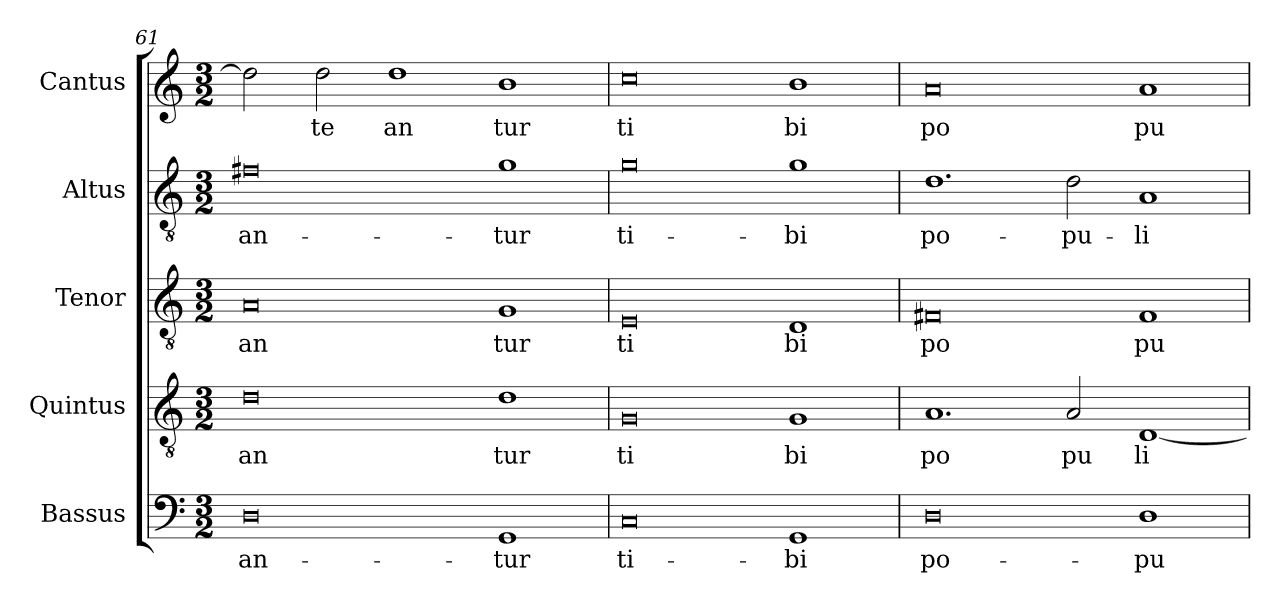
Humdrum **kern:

**kern	**text	**kern	**text	**kern	**text	**kern	**text	**kern	**text
*part5	*part5	*part4	*part4	*part3	*part3	*part2	*part2	*part1	*part1
*staff5	*staff5	*staff4	*staff4	*staff3	*staff3	*staff2	*staff2	*staff1	*staff1
*I"Bassus	*	*I"Quintus	*	*I"Tenor	*	*I"Altus	*	*I"Cantus	*
*clefF4	*	*clefGv2	*	*clefGv2	*	*clefGv2	*	*clefG2	*
*M3/2	*	*M3/2	*	*M3/2	*	*M3/2	*	*M3/2	*
=61	=61	=61	=61	=61	=61	=61	=61	=61	=61
!	!LO:LY:b:cj	!	!LO:LY:b:cj	!	!LO:LY:b:cj	!	!LO:LY:b:cj	!	!
0D	-an-	0d	an	0A	an	0f#X	-an-	2dd\]	.
!	!	!	!	!	!	!	!	!	!LO:LY:b:cj
.	.	.	.	.	.	.	.	2dd\	te
!	!	!	!	!	!	!	!	!	!LO:LY:b:cj
.	.	.	.	.	.	.	.	1dd	an
!	!LO:LY:b:cj	!	!LO:LY:b:cj	!	!LO:LY:b:cj	!	!LO:LY:b:cj	!	!LO:LY:b:cj
1GG	-tur	1d	tur	1G	tur	1g	-tur	1b	tur
=62	=62	=62	=62	=62	=62	=62	=62	=62	=62
!	!LO:LY:b:cj	!	!LO:LY:b:cj	!	!LO:LY:b:cj	!	!LO:LY:b:cj	!	!LO:LY:b:cj
0C	ti-	0G	ti	0E	ti	0g	ti-	0cc	ti
!	!LO:LY:b:cj	!	!LO:LY:b:cj	!	!LO:LY:b:cj	!	!LO:LY:b:cj	!	!LO:LY:b:cj
1GG	-bi	1G	bi	1D	bi	1g	-bi	1b	bi
=63	=63	=63	=63	=63	=63	=63	=63	=63	=63
!	!LO:LY:b:cj	!	!LO:LY:b:cj	!	!LO:LY:b:cj	!	!LO:LY:b:cj	!	!LO:LY:b:cj
0D	po-	1.A	po	0F#X	po	1.d	po-	0a	po
!	!	!	!LO:LY:b:cj	!	!	!	!LO:LY:b:cj	!	!
.	.	2A/	pu	.	.	2d\	-pu-	.	.
!	!LO:LY:b:cj	!	!LO:LY:b:cj	!	!LO:LY:b:cj	!	!LO:LY:b:cj	!	!LO:LY:b:cj
1D	-pu-	[<1D	li	1F#	pu	1A	-li	1a	pu
=	=	=	=	=	=	=	=	=	=
*-	*-	*-	*-	*-	*-	*-	*-	*-	*-
